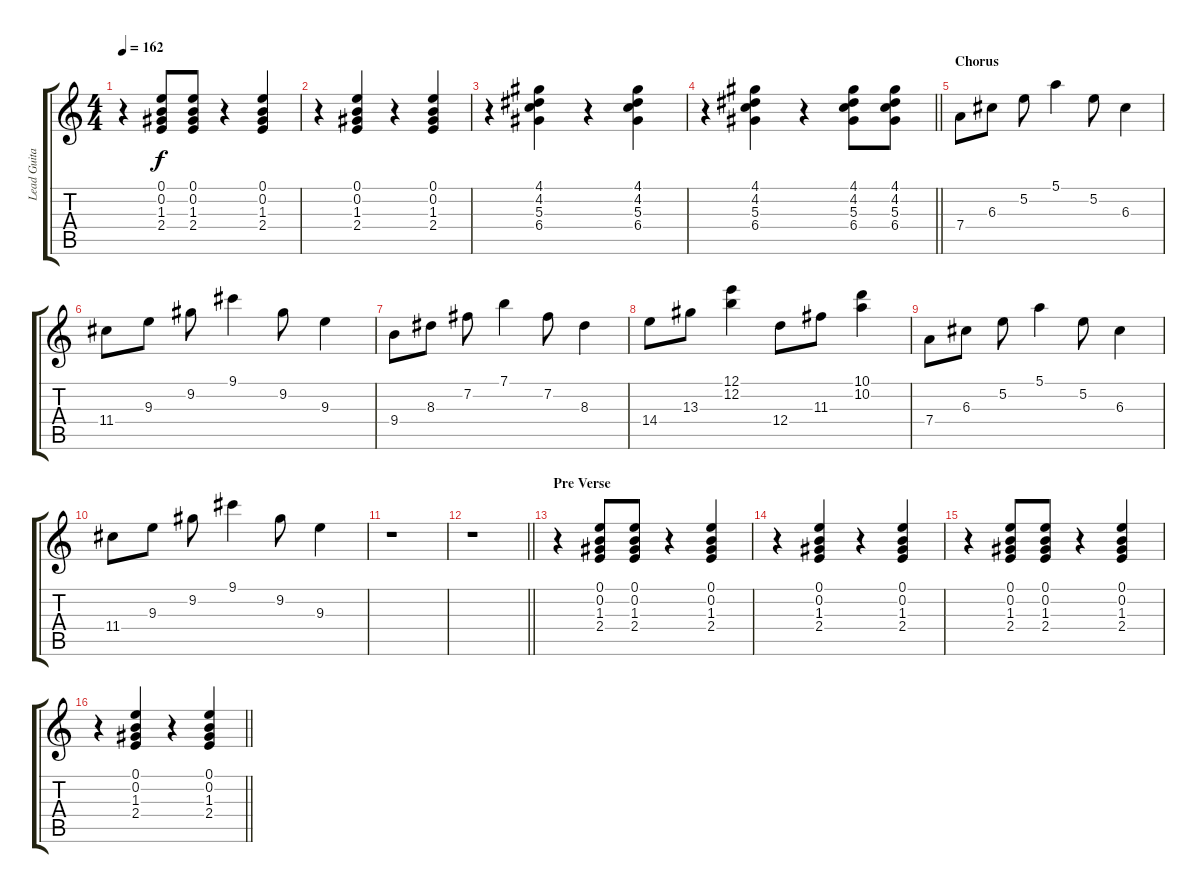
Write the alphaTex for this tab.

\track ("Lead Guitar" "Lead Guita") {instrument overdrivenguitar}
\staff {score tabs}
\tuning (E4 B3 G3 D3 A2 E2) {hide}
\ts (4 4)
\tempo 162
\clef g2
\ks c
r.4{dy f} (0.1 0.2 1.3 2.4).8 (0.1 0.2 1.3 2.4).8 r.4 (0.1 0.2 1.3 2.4).4 |
r.4 (0.1 0.2 1.3 2.4).4 r.4 (0.1 0.2 1.3 2.4).4 |
r.4 (4.1 4.2 5.3 6.4).4 r.4 (4.1 4.2 5.3 6.4).4 |
\barLineRight lightlight
r.4 (4.1 4.2 5.3 6.4).4 r.4 (4.1 4.2 5.3 6.4).8 (4.1 4.2 5.3 6.4).8 |
\section ("" "Chorus")
7.4.8 6.3.8 5.2.8 5.1.4 5.2.8 6.3.4 |
11.4.8 9.3.8 9.2.8 9.1.4 9.2.8 9.3.4 |
9.4.8 8.3.8 7.2.8 7.1.4 7.2.8 8.3.4 |
14.4.8 13.3.8 (12.1 12.2).4 12.4.8 11.3.8 (10.1 10.2).4 |
7.4.8 6.3.8 5.2.8 5.1.4 5.2.8 6.3.4 |
11.4.8 9.3.8 9.2.8 9.1.4 9.2.8 9.3.4 |
r.1 |
\barLineRight lightlight
r.1 |
\section ("" "Pre Verse")
r.4 (0.1 0.2 1.3 2.4).8 (0.1 0.2 1.3 2.4).8 r.4 (0.1 0.2 1.3 2.4).4 |
r.4 (0.1 0.2 1.3 2.4).4 r.4 (0.1 0.2 1.3 2.4).4 |
r.4 (0.1 0.2 1.3 2.4).8 (0.1 0.2 1.3 2.4).8 r.4 (0.1 0.2 1.3 2.4).4 |
\barLineRight lightlight
r.4 (0.1 0.2 1.3 2.4).4 r.4 (0.1 0.2 1.3 2.4).4
